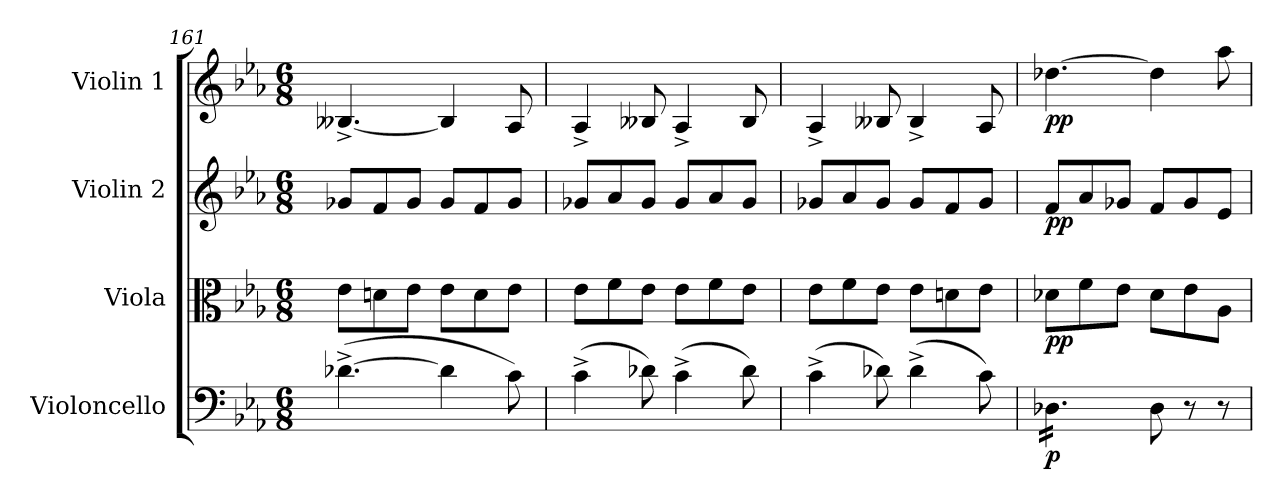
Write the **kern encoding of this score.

**kern	**dynam	**kern	**dynam	**kern	**dynam	**kern	**dynam
*part4	*part4	*part3	*part3	*part2	*part2	*part1	*part1
*staff4	*staff4	*staff3	*staff3	*staff2	*staff2	*staff1	*staff1
*I"Violoncello	*	*I"Viola	*	*I"Violin 2	*	*I"Violin 1	*
*I'Vc	*	*I'Vla	*	*I'Vln	*	*I'Vln	*
*clefF4	*	*clefC3	*	*clefG2	*	*clefG2	*
*k[b-e-a-]	*	*k[b-e-a-]	*	*k[b-e-a-]	*	*k[b-e-a-]	*
*M6/8	*	*M6/8	*	*M6/8	*	*M6/8	*
=161	=161	=161	=161	=161	=161	=161	=161
(>[4.d-X^\	.	8e-\L	.	8g-X/L	.	[4.B--X^/	.
.	.	8dn\	.	8f/	.	.	.
.	.	8e-\J	.	8g-/J	.	.	.
4d-\]	.	8e-\L	.	8g-/L	.	4B--/]	.
.	.	8d\	.	8f/	.	.	.
8c\)	.	8e-\J	.	8g-/J	.	8A-/	.
=162	=162	=162	=162	=162	=162	=162	=162
(>4c^\	.	8e-\L	.	8g-X/L	.	4A-^/	.
.	.	8f\	.	8a-/	.	.	.
8d-X\)	.	8e-\J	.	8g-/J	.	8B--X/	.
(>4c^\	.	8e-\L	.	8g-/L	.	4A-^/	.
.	.	8f\	.	8a-/	.	.	.
8d-\)	.	8e-\J	.	8g-/J	.	8B--/	.
=163	=163	=163	=163	=163	=163	=163	=163
(>4c^\	.	8e-\L	.	8g-X/L	.	4A-^/	.
.	.	8f\	.	8a-/	.	.	.
8d-X\)	.	8e-\J	.	8g-/J	.	8B--X/	.
(>4d-^\	.	8e-\L	.	8g-/L	.	4B--^/	.
.	.	8dn\	.	8f/	.	.	.
8c\)	.	8e-\J	.	8g-/J	.	8A-/	.
=164	=164	=164	=164	=164	=164	=164	=164
!	!LO:DY:b	!	!LO:DY:b	!	!LO:DY:b	!	!LO:DY:b
*tremolo	*	*	*	*	*	*	*
16D-X\LL	p	8d-X\L	pp	8f/L	pp	[4.dd-X\	pp
16D-X\	.	.	.	.	.	.	.
16D-X\	.	8f\	.	8a-/	.	.	.
16D-X\	.	.	.	.	.	.	.
16D-X\	.	8e-\J	.	8g-X/J	.	.	.
16D-X\JJ	.	.	.	.	.	.	.
*Xtremolo	*	*	*	*	*	*	*
8D-\	.	8d-\L	.	8f/L	.	4dd-\]	.
8r	.	8e-\	.	8g-/	.	.	.
8r	.	8A-\J	.	8e-/J	.	8aa-\	.
=	=	=	=	=	=	=	=
*-	*-	*-	*-	*-	*-	*-	*-
